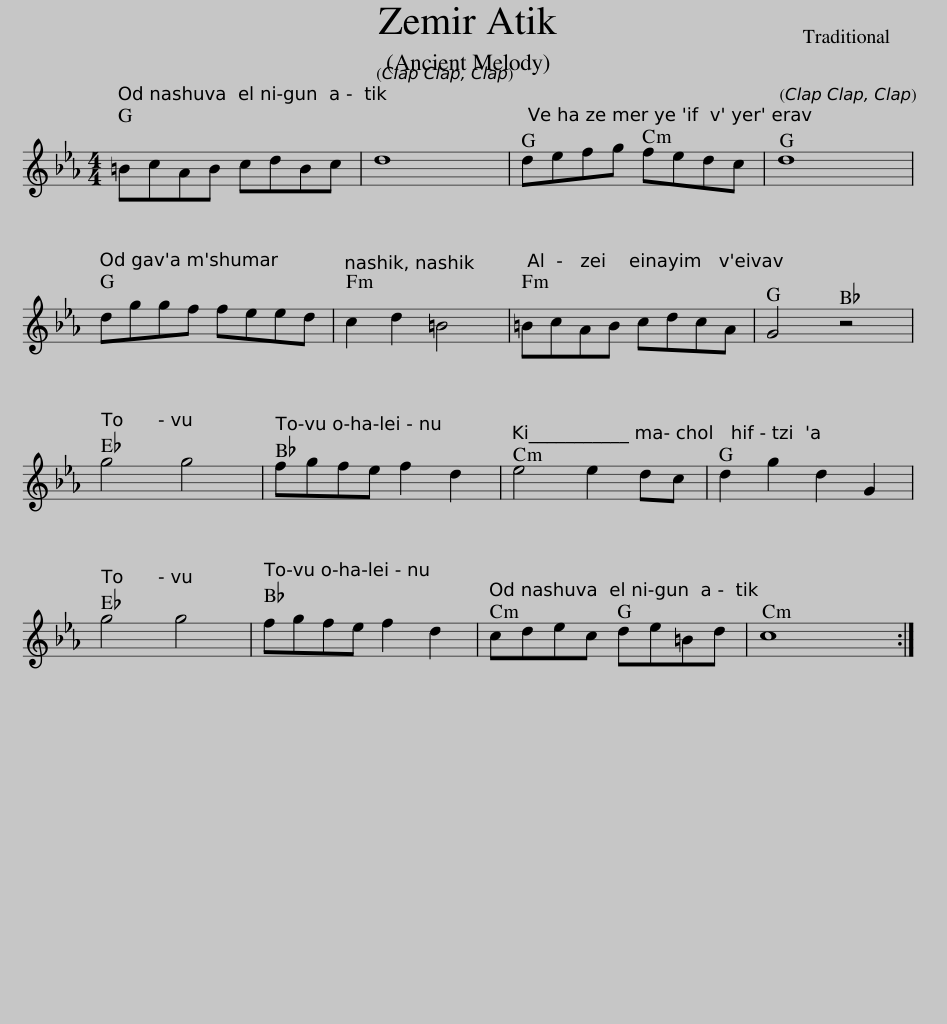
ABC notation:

X:1
L:1/8
M:4/4
I:linebreak $
K:Eb
V:1 treble
V:1
 =BcAB cdBc | d8 | defg fedc | d8 |$ dggf feed | %5
 c2 d2 =B4 | =BcAB cdcA | G4 z4 |$ g4 g4 | fgfe f2 d2 | %10
 e4 e2 dc | d2 g2 d2 G2 |$ g4 g4 | fgfe f2 d2 | cdec de=Bd | %15
 c8!D.C.! :| %16
